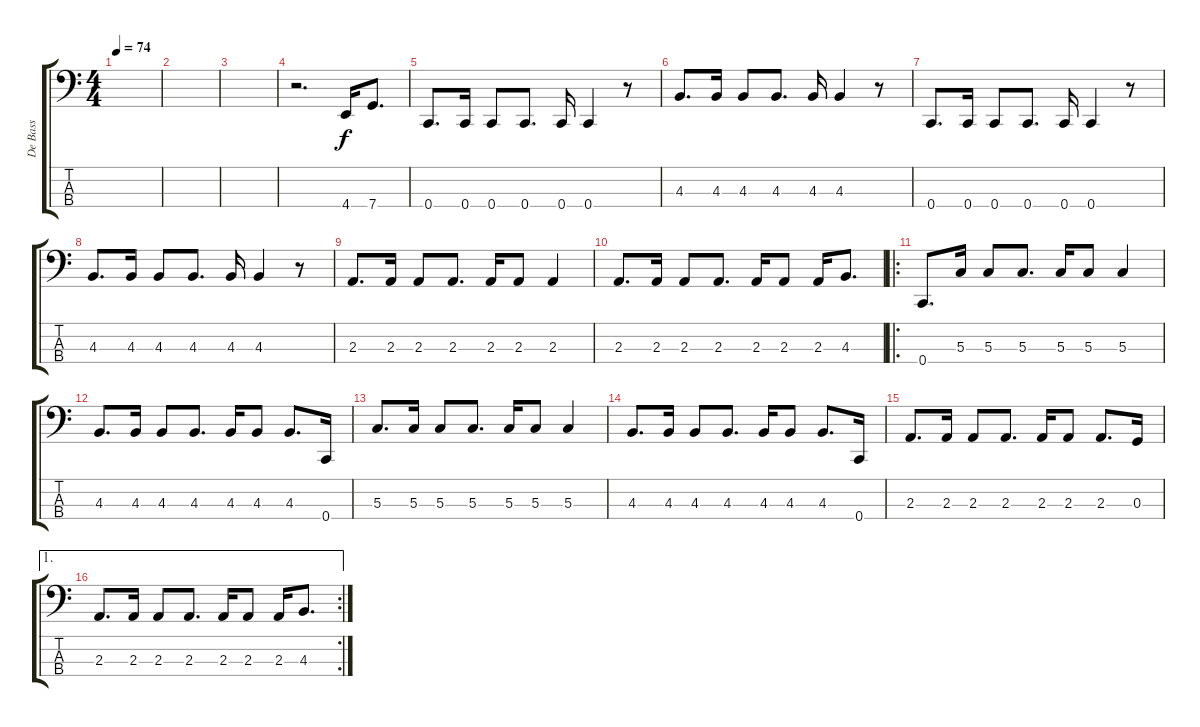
\track ("De Bass" "De Bass") {instrument electricbassfinger}
\staff {score tabs}
\tuning (G2 C2 G1 C1) {hide}
\ts (4 4)
\tempo 74
\clef f4
\ks c
|
|
|
r.2{d} 4.4.16 7.4.8{d} |
0.4.8{d} 0.4.16 0.4.8 0.4.8{d} 0.4.16 0.4.4 r.8 |
4.3.8{d} 4.3.16 4.3.8 4.3.8{d} 4.3.16 4.3.4 r.8 |
0.4.8{d} 0.4.16 0.4.8 0.4.8{d} 0.4.16 0.4.4 r.8 |
4.3.8{d} 4.3.16 4.3.8 4.3.8{d} 4.3.16 4.3.4 r.8 |
2.3.8{d} 2.3.16 2.3.8 2.3.8{d} 2.3.16 2.3.8 2.3.4 |
2.3.8{d} 2.3.16 2.3.8 2.3.8{d} 2.3.16 2.3.8 2.3.16 4.3.8{d} |
\ro
0.4.8{d} 5.3.16 5.3.8 5.3.8{d} 5.3.16 5.3.8 5.3.4 |
4.3.8{d} 4.3.16 4.3.8 4.3.8{d} 4.3.16 4.3.8 4.3.8{d} 0.4.16 |
5.3.8{d} 5.3.16 5.3.8 5.3.8{d} 5.3.16 5.3.8 5.3.4 |
4.3.8{d} 4.3.16 4.3.8 4.3.8{d} 4.3.16 4.3.8 4.3.8{d} 0.4.16 |
2.3.8{d} 2.3.16 2.3.8 2.3.8{d} 2.3.16 2.3.8 2.3.8{d} 0.3.16 |
\ae 1
\rc 2
2.3.8{d} 2.3.16 2.3.8 2.3.8{d} 2.3.16 2.3.8 2.3.16 4.3.8{d}
